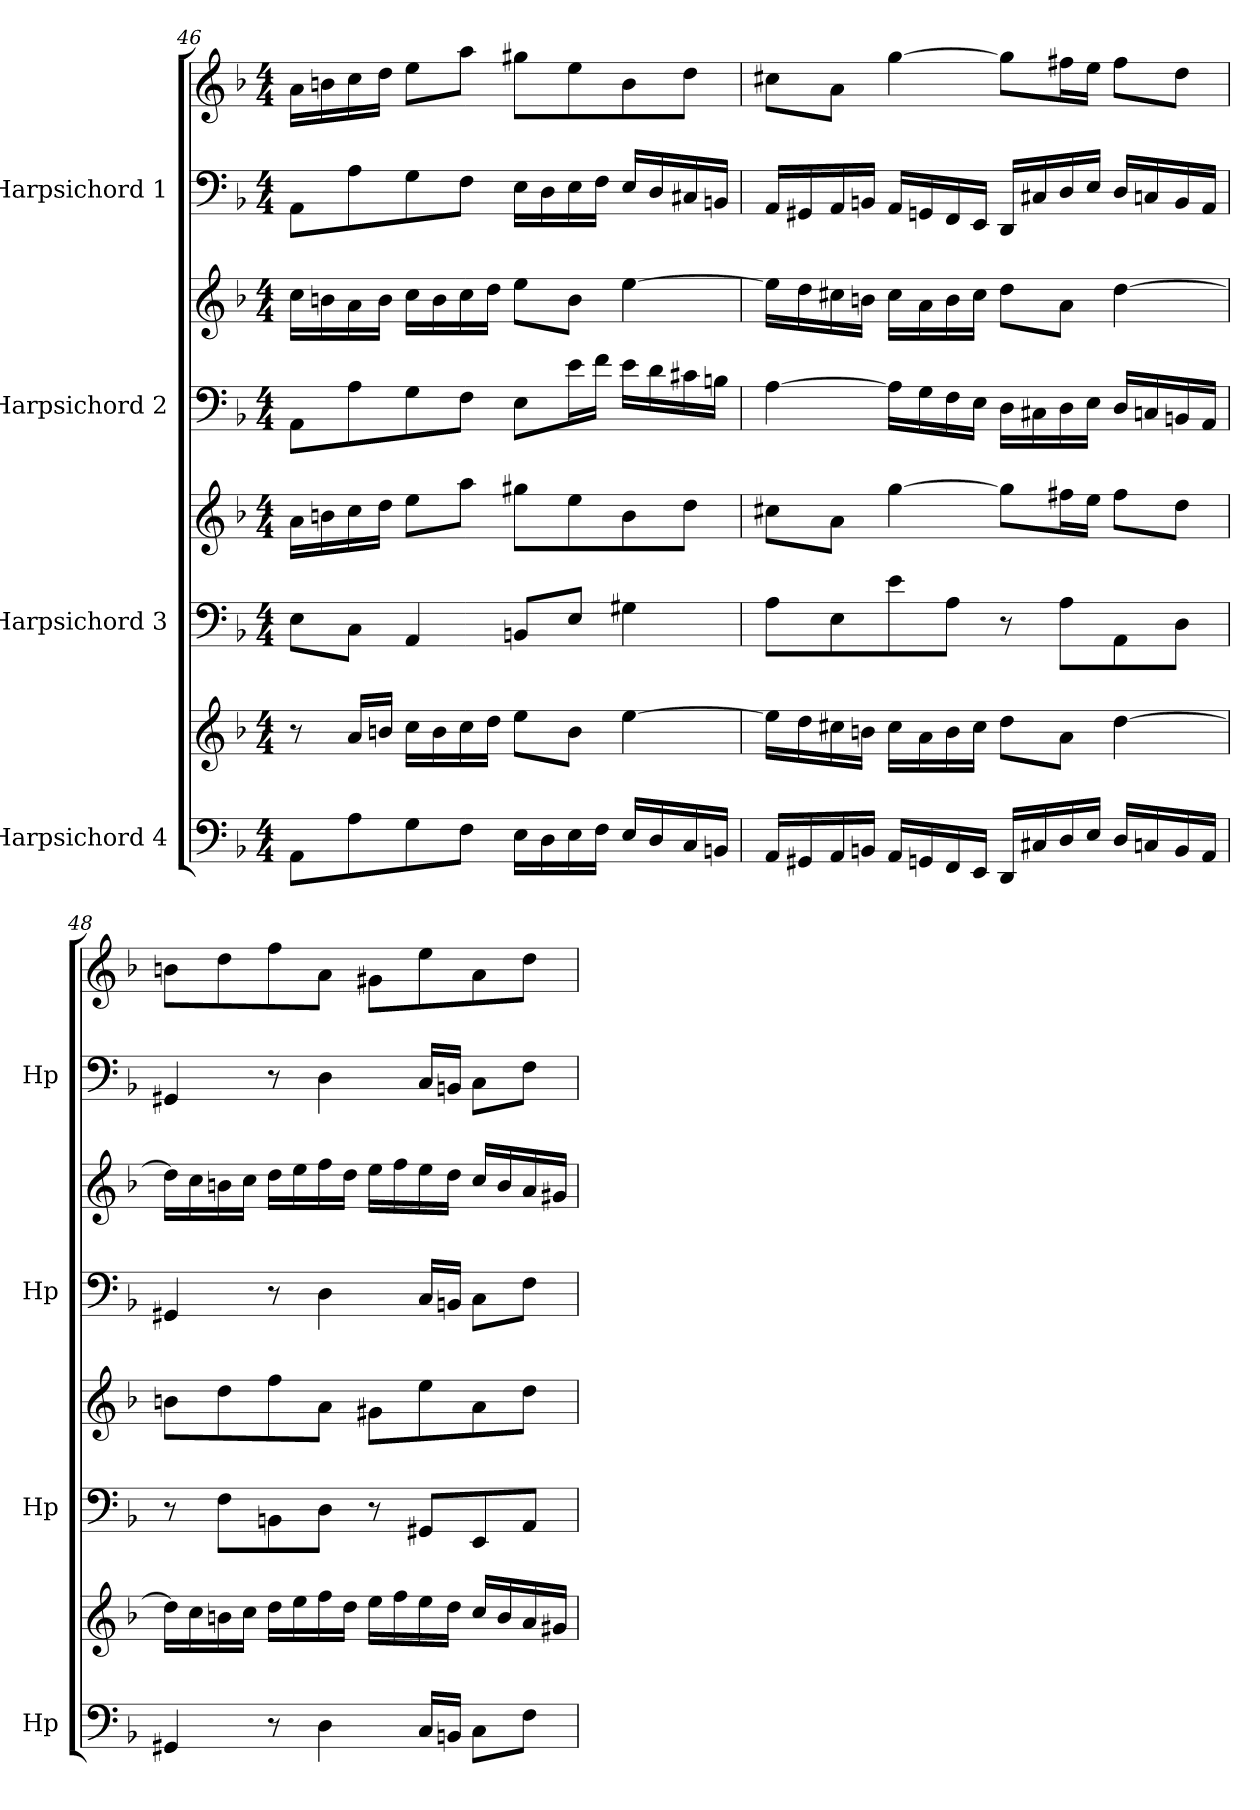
**kern	**kern	**kern	**kern	**kern	**kern	**kern	**kern
*part4	*part4	*part3	*part3	*part2	*part2	*part1	*part1
*staff8	*staff7	*staff6	*staff5	*staff4	*staff3	*staff2	*staff1
*I"Harpsichord 4	*	*I"Harpsichord 3	*	*I"Harpsichord 2	*	*I"Harpsichord 1	*
*I'Hp	*	*I'Hp	*	*I'Hp	*	*I'Hp	*
*clefF4	*clefG2	*clefF4	*clefG2	*clefF4	*clefG2	*clefF4	*clefG2
*k[b-]	*k[b-]	*k[b-]	*k[b-]	*k[b-]	*k[b-]	*k[b-]	*k[b-]
*M4/4	*M4/4	*M4/4	*M4/4	*M4/4	*M4/4	*M4/4	*M4/4
=46	=46	=46	=46	=46	=46	=46	=46
8AA\L	8r	8E\L	16a\LL	8AA\L	16cc\LL	8AA\L	16a\LL
.	.	.	16bn\	.	16bn\	.	16bn\
8A\	16a/LL	8C\J	16cc\	8A\	16a\	8A\	16cc\
.	16bn/JJ	.	16dd\JJ	.	16b\JJ	.	16dd\JJ
8G\	16cc\LL	4AA/	8ee\L	8G\	16cc\LL	8G\	8ee\L
.	16b\	.	.	.	16b\	.	.
8F\J	16cc\	.	8aa\J	8F\J	16cc\	8F\J	8aa\J
.	16dd\JJ	.	.	.	16dd\JJ	.	.
16E\LL	8ee\L	8BBn/L	8gg#X\L	8E\L	8ee\L	16E\LL	8gg#X\L
16D\	.	.	.	.	.	16D\	.
16E\	8b\J	8E/J	8ee\	16e\L	8b\J	16E\	8ee\
16F\JJ	.	.	.	16f\JJ	.	16F\JJ	.
16E/LL	[4ee\	4G#X\	8b\	16e\LL	[4ee\	16E/LL	8b\
16D/	.	.	.	16d\	.	16D/	.
16C/	.	.	8dd\J	16c#X\	.	16C#X/	8dd\J
16BBn/JJ	.	.	.	16Bn\JJ	.	16BBn/JJ	.
=47	=47	=47	=47	=47	=47	=47	=47
16AA/LL	16ee\LL]	8A\L	8cc#X\L	[4A\	16ee\LL]	16AA/LL	8cc#X\L
16GG#X/	16dd\	.	.	.	16dd\	16GG#X/	.
16AA/	16cc#X\	8E\	8a\J	.	16cc#X\	16AA/	8a\J
16BBn/JJ	16bn\JJ	.	.	.	16bn\JJ	16BBn/JJ	.
16AA/LL	16cc#\LL	8e\	[4gg\	16A\LL]	16cc#\LL	16AA/LL	[4gg\
16GGn/	16a\	.	.	16G\	16a\	16GGn/	.
16FF/	16b\	8A\J	.	16F\	16b\	16FF/	.
16EE/JJ	16cc#\JJ	.	.	16E\JJ	16cc#\JJ	16EE/JJ	.
16DD/LL	8dd\L	8r	8gg\L]	16D\LL	8dd\L	16DD/LL	8gg\L]
16C#X/	.	.	.	16C#X\	.	16C#X/	.
16D/	8a\J	8A\L	16ff#X\L	16D\	8a\J	16D/	16ff#X\L
16E/JJ	.	.	16ee\JJ	16E\JJ	.	16E/JJ	16ee\JJ
16D/LL	[4dd\	8AA\	8ff#\L	16D/LL	[4dd\	16D/LL	8ff#\L
16Cn/	.	.	.	16Cn/	.	16Cn/	.
16BB/	.	8D\J	8dd\J	16BBn/	.	16BB/	8dd\J
16AA/JJ	.	.	.	16AA/JJ	.	16AA/JJ	.
!!LO:LB:g=z
=48	=48	=48	=48	=48	=48	=48	=48
4GG#X/	16dd\LL]	8r	8bn\L	4GG#X/	16dd\LL]	4GG#X/	8bn\L
.	16cc\	.	.	.	16cc\	.	.
.	16bn\	8F\L	8dd\	.	16bn\	.	8dd\
.	16cc\JJ	.	.	.	16cc\JJ	.	.
8r	16dd\LL	8BBn\	8ff\	8r	16dd\LL	8r	8ff\
.	16ee\	.	.	.	16ee\	.	.
4D\	16ff\	8D\J	8a\J	4D\	16ff\	4D\	8a\J
.	16dd\JJ	.	.	.	16dd\JJ	.	.
.	16ee\LL	8r	8g#X\L	.	16ee\LL	.	8g#X\L
.	16ff\	.	.	.	16ff\	.	.
16C/LL	16ee\	8GG#X/L	8ee\	16C/LL	16ee\	16C/LL	8ee\
16BBn/JJ	16dd\JJ	.	.	16BBn/JJ	16dd\JJ	16BBn/JJ	.
8C\L	16cc/LL	8EE/	8a\	8C\L	16cc/LL	8C\L	8a\
.	16b/	.	.	.	16b/	.	.
8F\J	16a/	8AA/J	8dd\J	8F\J	16a/	8F\J	8dd\J
.	16g#X/JJ	.	.	.	16g#X/JJ	.	.
=	=	=	=	=	=	=	=
*-	*-	*-	*-	*-	*-	*-	*-
